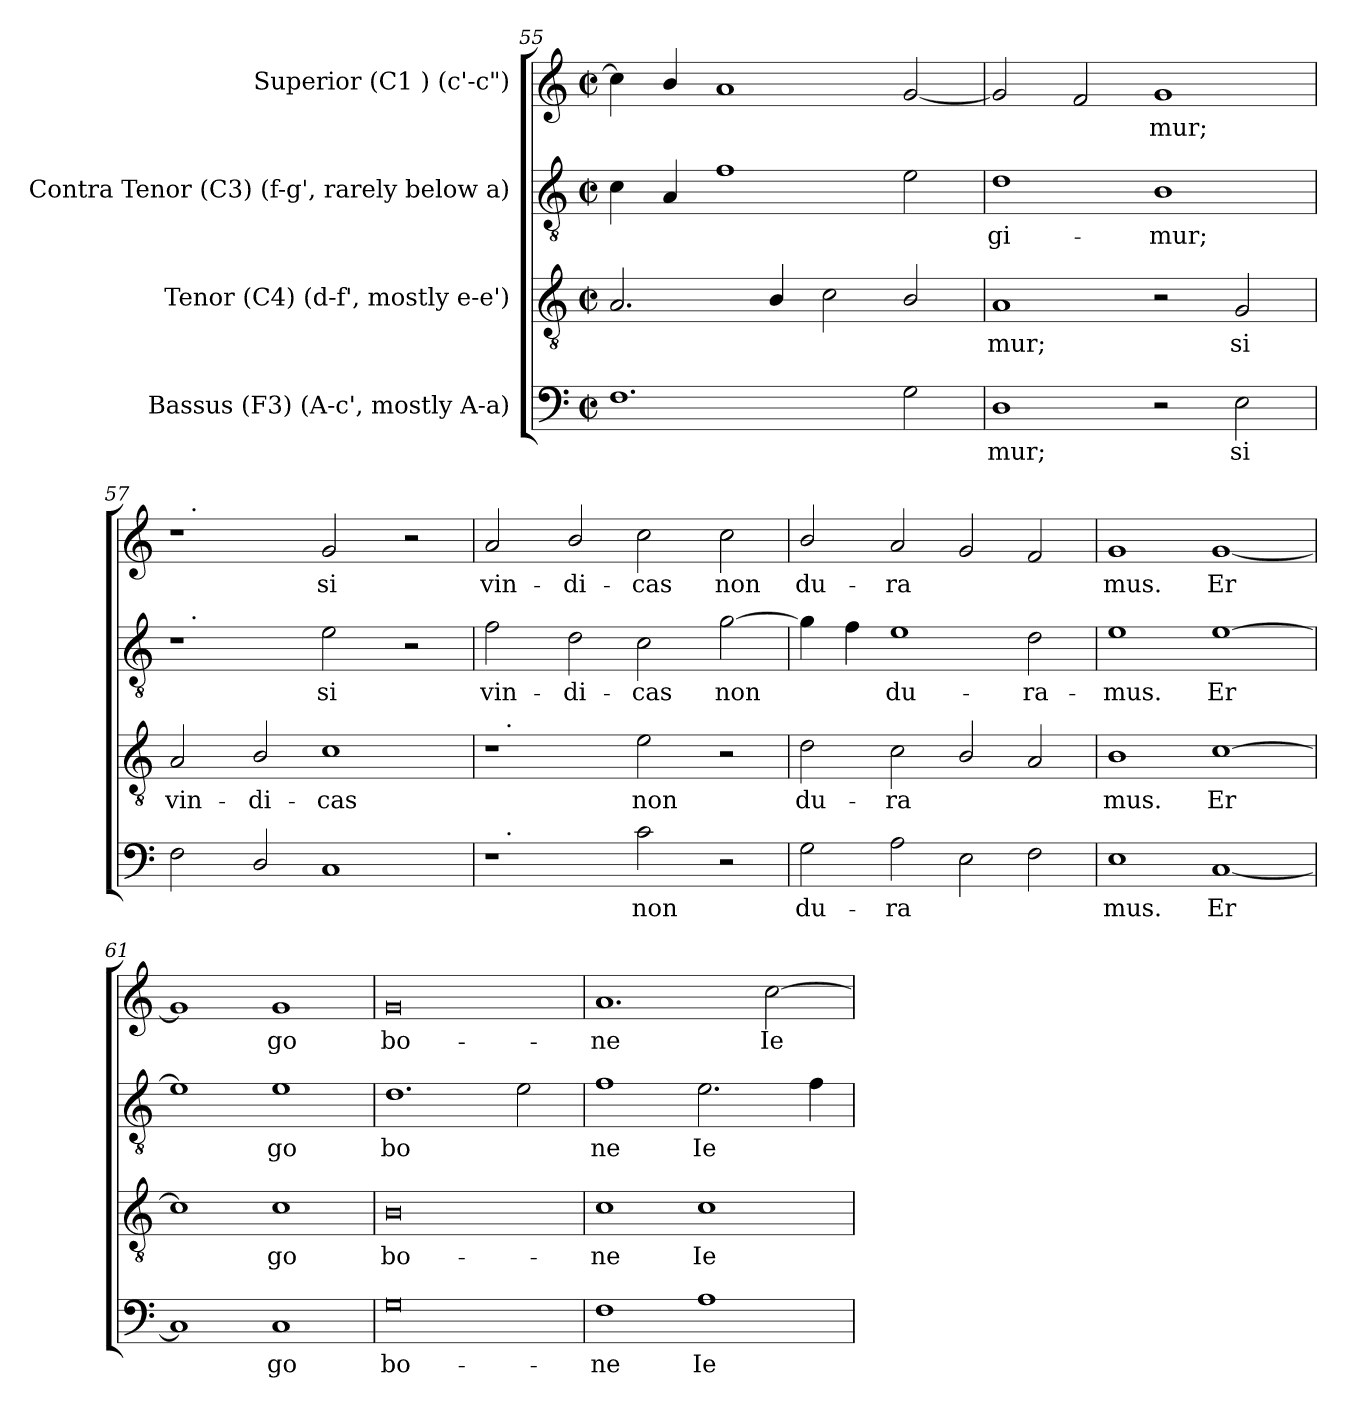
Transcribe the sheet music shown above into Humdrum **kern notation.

**kern	**text	**kern	**text	**kern	**text	**kern	**text
*part4	*part4	*part3	*part3	*part2	*part2	*part1	*part1
*staff4	*staff4	*staff3	*staff3	*staff2	*staff2	*staff1	*staff1
*I"Bassus (F3)  (A-c', mostly A-a)	*	*I"Tenor (C4)  (d-f', mostly e-e')	*	*I"Contra Tenor (C3)  (f-g', rarely below a)	*	*I"Superior (C1 )  (c'-c")	*
*clefF4	*	*clefGv2	*	*clefGv2	*	*clefG2	*
*k[]	*	*k[]	*	*k[]	*	*k[]	*
*C:	*	*C:	*	*C:	*	*C:	*
*M2/2	*	*M2/2	*	*M2/2	*	*M2/2	*
*met(c|)	*	*met(c|)	*	*met(c|)	*	*met(c|)	*
=55	=55	=55	=55	=55	=55	=55	=55
!	!LO:LY:b:rj	!	!LO:LY:b:rj	!	!LO:LY:b:rj	!	!LO:LY:b:rj
1.F	--	2.A/	--	4c\	--	4cc\]	--
!	!	!	!	!	!LO:LY:b:rj	!	!LO:LY:b:rj
.	.	.	.	4A/	--	4b/	--
!	!	!	!	!	!LO:LY:b:rj	!	!LO:LY:b:rj
.	.	.	.	1f	--	1a	--
!	!	!	!LO:LY:b:rj	!	!	!	!
.	.	4B/	--	.	.	.	.
!	!	!	!LO:LY:b:rj	!	!	!	!
.	.	2c\	--	.	.	.	.
!	!LO:LY:b:rj	!	!LO:LY:b:rj	!	!LO:LY:b:rj	!	!LO:LY:b:rj
2G\	--	2B/	--	2e\	--	[<2g/	--
=56	=56	=56	=56	=56	=56	=56	=56
!	!LO:LY:b:rj	!	!LO:LY:b:rj	!	!LO:LY:b:rj	!	!LO:LY:b:rj
1D	-mur;	1A	-mur;	1d	-gi-	2g/]	--
!	!	!	!	!	!	!	!LO:LY:b:rj
.	.	.	.	.	.	2f/	--
!	!	!	!	!	!LO:LY:b:rj	!	!LO:LY:b:rj
2r	.	2r	.	1B	-mur;	1g	-mur;
!	!LO:LY:b:rj	!	!LO:LY:b:rj	!	!	!	!
2E\	si	2G/	si	.	.	.	.
!!LO:PB:g=z
=57	=57	=57	=57	=57	=57	=57	=57
!	!LO:LY:b:rj	!	!LO:LY:b:rj	!	!	!	!
*	*	*	*	*^	*	*^	*
2F\	.	2A/	vin-	1r	16ryy	.	1r	16ryy	.
!	!	!	!	!	!	!	!	!LO:TX:a:t=.	!
!	!	!	!	!	!LO:TX:a:t=.	!	!	!	!
.	.	.	.	.	1ryy	.	.	1ryy	.
!	!LO:LY:b:rj	!	!LO:LY:b:rj	!	!	!	!	!	!
2D/	.	2B/	-di-	.	.	.	.	.	.
!	!LO:LY:b:rj	!	!LO:LY:b:rj	!	!	!LO:LY:b:rj	!	!	!LO:LY:b:rj
1C	.	1c	-cas	2e\	.	si	2g/	.	si
.	.	.	.	.	2...ryy	.	.	2...ryy	.
.	.	.	.	2r	.	.	2r	.	.
=58	=58	=58	=58	=58	=58	=58	=58	=58	=58
!LO:TX:b:t=vin	!	!	!	!	!	!	!	!	!
!LO:TX:b:t=di	!	!	!	!	!	!	!	!	!
!LO:TX:b:t=cas	!	!	!	!	!	!	!	!	!
!	!	!	!	!	!	!LO:LY:b:rj	!	!	!LO:LY:b:rj
*	*	*	*	*v	*v	*	*	*	*
*^	*	*^	*	*	*	*v	*v	*
1r	16ryy	.	1r	16ryy	.	2f\	vin-	2a/	vin-
!	!	!	!	!LO:TX:a:t=.	!	!	!	!	!
!	!LO:TX:a:t=.	!	!	!	!	!	!	!	!
.	1ryy	.	.	1ryy	.	.	.	.	.
!	!	!	!	!	!	!	!LO:LY:b:rj	!	!LO:LY:b:rj
.	.	.	.	.	.	2d\	-di-	2b/	-di-
!	!	!LO:LY:b:rj	!	!	!LO:LY:b:rj	!	!LO:LY:b:rj	!	!LO:LY:b:rj
2c\	.	non	2e\	.	non	2c\	-cas	2cc\	-cas
.	2...ryy	.	.	2...ryy	.	.	.	.	.
!	!	!	!	!	!	!	!LO:LY:b:rj	!	!LO:LY:b:rj
2r	.	.	2r	.	.	[>2g\	non	2cc\	non
=59	=59	=59	=59	=59	=59	=59	=59	=59	=59
!	!	!LO:LY:b:rj	!	!	!LO:LY:b:rj	!	!LO:LY:b:rj	!	!LO:LY:b:rj
*v	*v	*	*	*	*	*	*	*	*
*	*	*v	*v	*	*	*	*	*
2G\	du-	2d\	du-	4g\]	.	2b/	du-
!	!	!	!	!	!LO:LY:b:rj	!	!
.	.	.	.	4f\	.	.	.
!	!LO:LY:b:rj	!	!LO:LY:b:rj	!	!LO:LY:b:rj	!	!LO:LY:b:rj
2A\	-ra-	2c\	-ra-	1e	du-	2a/	-ra-
!	!LO:LY:b:rj	!	!LO:LY:b:rj	!	!	!	!LO:LY:b:rj
2E\	--	2B/	--	.	.	2g/	--
!	!LO:LY:b:rj	!	!LO:LY:b:rj	!	!LO:LY:b:rj	!	!LO:LY:b:rj
2F\	--	2A/	--	2d\	-ra-	2f/	--
=60	=60	=60	=60	=60	=60	=60	=60
!	!LO:LY:b:rj	!	!LO:LY:b:rj	!	!LO:LY:b:rj	!	!LO:LY:b:rj
1E	-mus.	1B	-mus.	1e	-mus.	1g	-mus.
!	!LO:LY:b:rj	!	!LO:LY:b:rj	!	!LO:LY:b:rj	!	!LO:LY:b:rj
[<1C	Er-	[>1c	Er-	[>1e	Er-	[<1g	Er-
=61	=61	=61	=61	=61	=61	=61	=61
!	!LO:LY:b:rj	!	!LO:LY:b:rj	!	!LO:LY:b:rj	!	!LO:LY:b:rj
1C]	--	1c]	--	1e]	--	1g]	--
!	!LO:LY:b:rj	!	!LO:LY:b:rj	!	!LO:LY:b:rj	!	!LO:LY:b:rj
1C	-go	1c	-go	1e	-go	1g	-go
!!LO:PB:g=z
=62	=62	=62	=62	=62	=62	=62	=62
!	!LO:LY:b:rj	!	!LO:LY:b:rj	!	!LO:LY:b:rj	!	!LO:LY:b:rj
0G	bo-	0B	bo-	1.d	bo-	0g	bo-
!	!	!	!	!	!LO:LY:b:rj	!	!
.	.	.	.	2e\	--	.	.
=63	=63	=63	=63	=63	=63	=63	=63
!	!LO:LY:b:rj	!	!LO:LY:b:rj	!	!LO:LY:b:rj	!	!LO:LY:b:rj
1F	-ne	1c	-ne	1f	-ne	1.a	-ne
!	!LO:LY:b:rj	!	!LO:LY:b:rj	!	!LO:LY:b:rj	!	!
1A	Ie-	1c	Ie-	2.e\	Ie-	.	.
!	!	!	!	!	!	!	!LO:LY:b:rj
.	.	.	.	.	.	[>2cc\	Ie-
!	!	!	!	!	!LO:LY:b:rj	!	!
.	.	.	.	4f\	--	.	.
=	=	=	=	=	=	=	=
*-	*-	*-	*-	*-	*-	*-	*-
